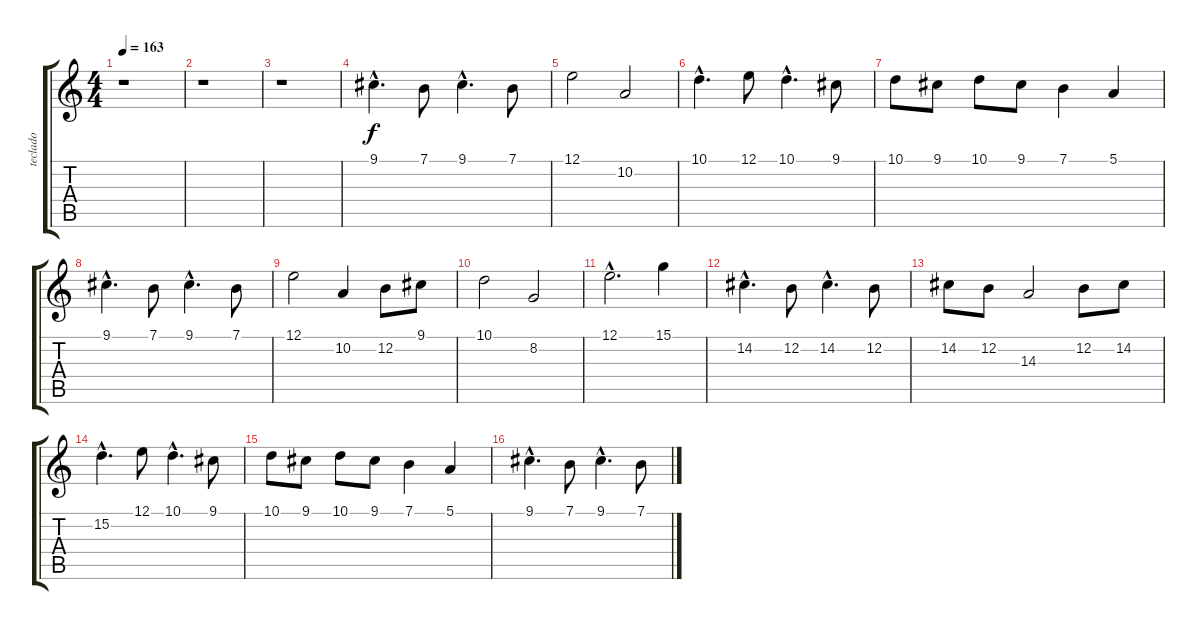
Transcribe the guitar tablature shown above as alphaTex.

\track ("teclado" "teclado") {instrument synthstrings1}
\staff {score tabs}
\tuning (E4 B3 G3 D3 A2 E2) {hide}
\ts (4 4)
\tempo 163
\clef g2
\ks c
r.1{dy f} |
r.1 |
r.1 |
9.1{hac}.4{d} 7.1.8 9.1{hac}.4{d} 7.1.8 |
12.1.2 10.2.2 |
10.1{hac}.4{d} 12.1.8 10.1{hac}.4{d} 9.1.8 |
10.1.8 9.1.8 10.1.8 9.1.8 7.1.4 5.1.4 |
9.1{hac}.4{d} 7.1.8 9.1{hac}.4{d} 7.1.8 |
12.1.2 10.2.4 12.2.8 9.1.8 |
10.1.2 8.2.2 |
12.1{hac}.2{d} 15.1.4 |
14.2{hac}.4{d} 12.2.8 14.2{hac}.4{d} 12.2.8 |
14.2.8 12.2.8 14.3.2 12.2.8 14.2.8 |
15.2{hac}.4{d} 12.1.8 10.1{hac}.4{d} 9.1.8 |
10.1.8 9.1.8 10.1.8 9.1.8 7.1.4 5.1.4 |
9.1{hac}.4{d} 7.1.8 9.1{hac}.4{d} 7.1.8
